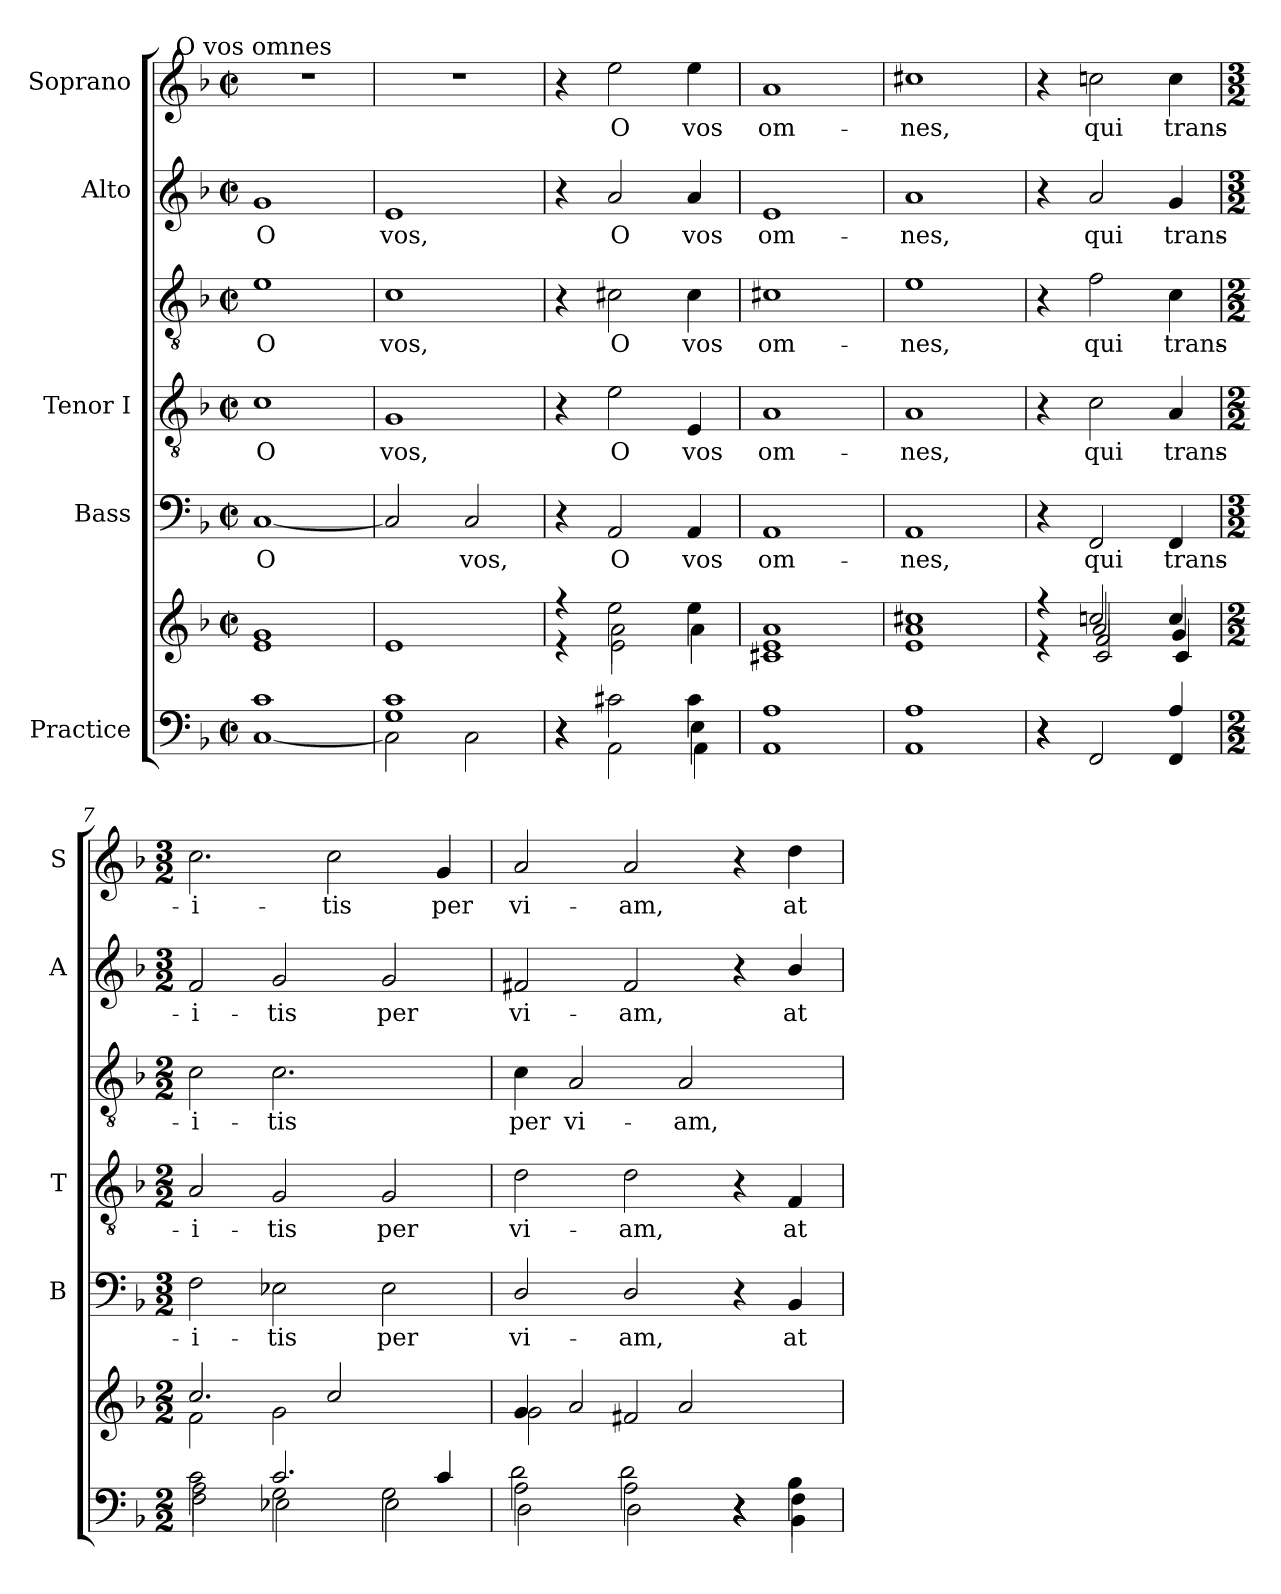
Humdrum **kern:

**kern	**kern	**kern	**text	**kern	**text	**kern	**text	**kern	**text	**kern	**text
*part5	*part5	*part4	*part4	*part3	*part3	*part3	*part3	*part2	*part2	*part1	*part1
*staff7	*staff6	*staff5	*staff5	*staff4	*staff4	*staff3	*staff3	*staff2	*staff2	*staff1	*staff1
*I"Practice	*	*I"Bass	*	*I"Tenor I	*	*	*	*I"Alto	*	*I"Soprano	*
*	*	*I'B	*	*I'T	*	*	*	*I'A	*	*I'S	*
*clefF4	*clefG2	*clefF4	*	*clefGv2	*	*clefGv2	*	*clefG2	*	*clefG2	*
*k[b-]	*k[b-]	*k[b-]	*	*k[b-]	*	*k[b-]	*	*k[b-]	*	*k[b-]	*
*F:	*F:	*F:	*	*F:	*	*F:	*	*F:	*	*F:	*
*M2/2	*M2/2	*M2/2	*	*M2/2	*	*M2/2	*	*M2/2	*	*M2/2	*
*met(c|)	*met(c|)	*met(c|)	*	*met(c|)	*	*met(c|)	*	*met(c|)	*	*met(c|)	*
=1	=1	=1	=1	=1	=1	=1	=1	=1	=1	=1	=1
*^	*^	*	*	*	*	*	*	*	*	*	*
*	*	*	*^	*	*	*	*	*	*	*	*	*	*
!	!	!	!	!	!	!	!	!	!	!	!	!	!LO:TX:a:cj:t=O vos omnes	!
!	!	!	!	!	!	!LO:LY:b	!	!LO:LY:b	!	!LO:LY:b	!	!LO:LY:b	!	!
1c\	[1C\	1ryy	1g\	1e/	[1C	O	1c	O	1e	O	1g	O	1r	.
=2	=2	=2	=2	=2	=2	=2	=2	=2	=2	=2	=2	=2	=2	=2
*	*^	*	*	*	*	*	*	*	*	*	*	*	*	*
!	!	!	!	!	!	!	!	!	!LO:LY:b	!	!LO:LY:b	!	!LO:LY:b	!	!
*	*	*	*	*v	*v	*	*	*	*	*	*	*	*	*	*
1c/	1G\	2C\]	1ryy	1e\	2C]	.	1G	vos,	1c	vos,	1e	vos,	1r	.
!	!	!	!	!	!	!LO:LY:b	!	!	!	!	!	!	!	!
.	.	2C\	.	.	2C	vos,	.	.	.	.	.	.	.	.
=3	=3	=3	=3	=3	=3	=3	=3	=3	=3	=3	=3	=3	=3	=3
*	*	*	*	*^	*	*	*	*	*	*	*	*	*	*
4r	4r	4r	4r	4r	4ryy	4r	.	4r	.	4r	.	4r	.	4r	.
!	!	!	!	!	!	!	!LO:LY:b	!	!LO:LY:b	!	!LO:LY:b	!	!LO:LY:b	!	!LO:LY:b
2c#X\	2ryy	2AA\	2ee\	2a\	2e\	2AA	O	2e	O	2c#X	O	2a	O	2ee	O
!	!	!	!	!	!	!	!LO:LY:b	!	!LO:LY:b	!	!LO:LY:b	!	!LO:LY:b	!	!LO:LY:b
4c#\	4E\	4AA\	4ee\	4a\	4ryy	4AA	vos	4E	vos	4c#	vos	4a	vos	4ee	vos
=4	=4	=4	=4	=4	=4	=4	=4	=4	=4	=4	=4	=4	=4	=4	=4
!	!	!	!	!	!	!	!LO:LY:b	!	!LO:LY:b	!	!LO:LY:b	!	!LO:LY:b	!	!LO:LY:b
*	*v	*v	*	*	*	*	*	*	*	*	*	*	*	*	*
1A\	1AA\	1a/	1e\	1c#X/	1AA	om-	1A	-om-	1c#X	om-	1e	om-	1a	om-
=5	=5	=5	=5	=5	=5	=5	=5	=5	=5	=5	=5	=5	=5	=5
!	!	!	!	!	!	!LO:LY:b	!	!LO:LY:b	!	!LO:LY:b	!	!LO:LY:b	!	!LO:LY:b
1A\	1AA\	1cc#X/	1a\	1e/	1AA	-nes,	1A	nes,	1e	-nes,	1a	-nes,	1cc#X	-nes,
=6	=6	=6	=6	=6	=6	=6	=6	=6	=6	=6	=6	=6	=6	=6
*	*^	*	*	*^	*	*	*	*	*	*	*	*	*	*
4r	4r	4r	4r	4r	4ryy	4ryy	4r	.	4r	.	4r	.	4r	.	4r	.
!	!	!	!	!	!	!	!	!LO:LY:b	!	!LO:LY:b	!	!LO:LY:b	!	!LO:LY:b	!	!LO:LY:b
2.ryy	2ryy	2FF/	2ccn/	2a/	2f/	2c/	2FF	qui	2c	-qui	2f	qui	2a	qui	2ccn	qui
!	!	!	!	!	!	!	!	!LO:LY:b	!	!LO:LY:b	!	!LO:LY:b	!	!LO:LY:b	!	!LO:LY:b
.	4A/	4FF/	4cc/	4g/	4c/	4ryy	4FF	trans-	4A	trans-	4c	trans-	4g	trans-	4cc	trans-
*	*	*	*v	*v	*v	*v	*	*	*	*	*	*	*	*	*	*
=7	=7	=7	=7	=7	=7	=7	=7	=7	=7	=7	=7	=7	=7
*M2/2	*	*	*M2/2	*M3/2	*	*M2/2	*	*M2/2	*	*M3/2	*	*M3/2	*
*	*	*	*^	*	*	*	*	*	*	*	*	*	*
*	*	*	*	*^	*	*	*	*	*	*	*	*	*	*
*	*	*	*	*	*^	*	*	*	*	*	*	*	*	*	*
!	!	!	!	!	!	!	!	!LO:LY:b	!	!LO:LY:b	!	!LO:LY:b	!	!LO:LY:b	!	!LO:LY:b
*	*	*	*	*v	*v	*v	*	*	*	*	*	*	*	*	*	*
2c\	2A\	2F\	2.cc/	2f\	2F	-i-	2A	i-	2c	-i-	2f	-i-	2.cc	-i-
!	!	!	!	!	!	!LO:LY:b	!	!LO:LY:b	!	!LO:LY:b	!	!LO:LY:b	!	!
2.c/	2G\	2E-X\	.	2g\	2E-X	-tis	2G	-tis	2.c	-tis	2g	-tis	.	.
!	!	!	!	!	!	!	!	!	!	!	!	!	!	!LO:LY:b
.	.	.	2cc/	.	.	.	.	.	.	.	.	.	2cc	-tis
!	!	!	!	!	!	!LO:LY:b	!	!LO:LY:b	!	!	!	!LO:LY:b	!	!
.	2G\	2E-\	.	4ryy	2E-	per	2G	per	.	.	2g	per	.	.
!	!	!	!	!	!	!	!	!	!	!	!	!	!	!LO:LY:b
4c/	.	.	4ryy	4ryy	.	.	.	.	4ryy	.	.	.	4g	per
=8	=8	=8	=8	=8	=8	=8	=8	=8	=8	=8	=8	=8	=8	=8
!	!	!	!	!	!	!LO:LY:b	!	!LO:LY:b	!	!LO:LY:b	!	!LO:LY:b	!	!LO:LY:b
2A\	2d\	2D\	4g/	2g\	2D/	vi-	2d	vi-	4c	per	2f#X	vi-	2a	vi-
!	!	!	!	!	!	!	!	!	!	!LO:LY:b	!	!	!	!
.	.	.	2a/	.	.	.	.	.	2A	vi-	.	.	.	.
!	!	!	!	!	!	!LO:LY:b	!	!LO:LY:b	!	!	!	!LO:LY:b	!	!LO:LY:b
2A\	2d\	2D\	.	2f#X/	2D/	-am,	2d	-am,	.	.	2f#	-am,	2a	-am,
!	!	!	!	!	!	!	!	!	!	!LO:LY:b	!	!	!	!
.	.	.	2a/	.	.	.	.	.	2A	-am,	.	.	.	.
4r	4r	4r	.	4ryy	4r	.	4r	.	.	.	4r	.	4r	.
!	!	!	!	!	!	!LO:LY:b	!	!LO:LY:b	!	!	!	!LO:LY:b	!	!LO:LY:b
4B-\	4F\	4BB-\	4ryy	4ryy	4BB-	at-	4F	at-	4ryy	.	4b-/	at-	4dd	at-
*v	*v	*v	*	*	*	*	*	*	*	*	*	*	*	*
*	*v	*v	*	*	*	*	*	*	*	*	*	*
=	=	=	=	=	=	=	=	=	=	=	=
*-	*-	*-	*-	*-	*-	*-	*-	*-	*-	*-	*-
